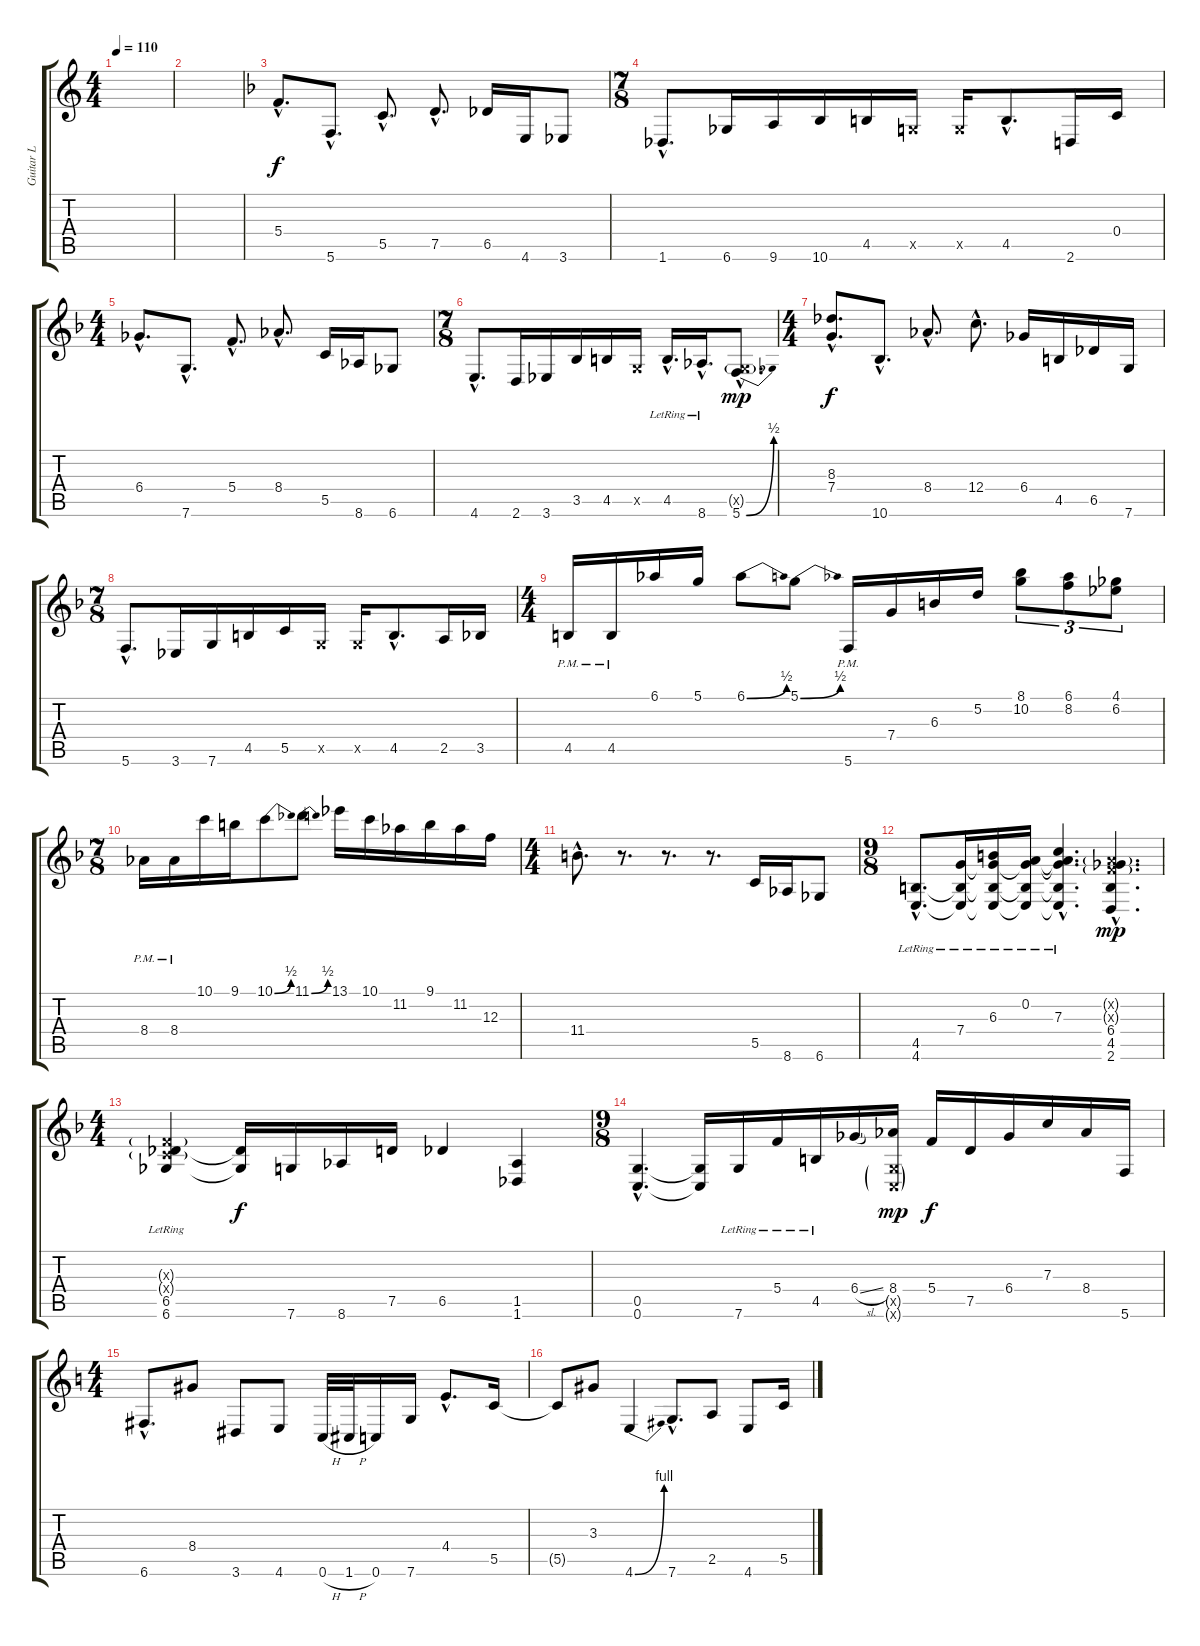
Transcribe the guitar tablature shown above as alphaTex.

\track ("Guitar L" "Guitar L") {instrument distortionguitar}
\staff {score tabs}
\tuning (D4 A3 F3 C3 G2 C2) {hide}
\ts (4 4)
\tempo 110
\clef g2
\ks c
|
|
\ks dminor
5.4{hac}.8{d} 5.6{hac}.8{d} 5.5{hac}.8{d} 7.5{hac}.8{d} 6.5.16 4.6.16 3.6.8 |
\ts (7 8)
1.6{hac}.8{d} 6.6.16 9.6.16 10.6.16 4.5.16 0.5{x}.16 0.5{x}.16 4.5{hac}.8{d} 2.6.16 0.4.16 |
\ts (4 4)
6.4{hac}.8{d} 7.6{hac}.8{d} 5.4{hac}.8{d} 8.4{hac}.8{d} 5.5.16 8.6.16 6.6.8 |
\ts (7 8)
4.6{hac}.8{d} 2.6.16 3.6.16 3.5.16 4.5.16 0.5{x}.16 4.5{hac lr}.16{d} 8.6{hac lr}.16{d} (0.5{g hac x} 5.6{be (bend 0 0 60 2) hac}).8{d dy mp} |
\ts (4 4)
(8.3{hac} 7.4{hac}).8{d dy f} 10.6{hac}.8{d} 8.4{hac}.8{d} 12.4{hac}.8{d} 6.4.16 4.5.16 6.5.16 7.6.16 |
\ts (7 8)
5.6{hac}.8{d} 3.6.16 7.6.16 4.5.16 5.5.16 0.5{x}.16 0.5{x}.16 4.5{hac}.8{d} 2.5.16 3.5.16 |
\ts (4 4)
4.5{pm}.16 4.5{pm}.16 6.1.16 5.1.16 6.1{be (bend 0 0 60 2)}.8 5.1{be (bend 0 0 60 2)}.8 5.6{pm}.16 7.4.16 6.3.16 5.2.16 (8.1 10.2).8{tu (3 2)} (6.1 8.2).8{tu (3 2)} (4.1 6.2).8{tu (3 2)} |
\ts (7 8)
8.4{pm}.16 8.4{pm}.16 10.1.16 9.1.16 10.1{be (bend 0 0 60 2)}.8 11.1{be (bend 0 0 60 2)}.8 13.1.16 10.1.16 11.2.16 9.1.16 11.2.16 12.3.16 |
\ts (4 4)
11.4{hac}.8{d} r.8{d} r.8{d} r.8{d} 5.5.16 8.6.16 6.6.8 |
\ts (9 8)
(4.5{hac lr} 4.6{hac lr}).8{d} (7.4{lr} 4.5{t} 4.6{t}).16 (6.3{lr} 7.4{t} 4.5{t} 4.6{t}).16 (0.2{lr} 7.4{t} 4.5{t} 4.6{t}).16 (0.2{hac t} 7.3{hac lr} 7.4{hac t} 4.5{hac t} 4.6{hac t}).4{d} (0.2{g hac x} 0.3{g hac x} 6.4{hac} 4.5{hac} 2.6{hac}).4{d dy mp} |
\ts (4 4)
(0.3{g x} 0.4{g x} 6.5{lr} 6.6{lr}).4 (6.5{t} 6.6{t}).16{dy f} 7.6.16 8.6.16 7.5.16 6.5.4 (1.5 1.6).4 |
\ts (9 8)
(0.5{hac} 0.6{hac}).4{d} (0.5{t} 0.6{t}).16 7.6{lr}.16 5.4{lr}.16 4.5{lr}.16 6.4{sl}.16 (8.4 0.5{g x} 0.6{g x}).16{dy mp} 5.4.16{dy f} 7.5.16 6.4.16 7.3.16 8.4.16 5.6.16 |
\ts (4 4)
\ks c
6.6{hac}.8{d} 8.4.8 3.6.8 4.6.8 0.6{h}.32 1.6{h}.32 0.6.16 7.6.16 4.4{hac}.8{d} 5.5.16 |
5.5{t}.8 3.3.8 4.6{be (bend 0 0 60 4)}.4 7.6{hac}.8{d} 2.5.8 4.6.8 5.5.16
